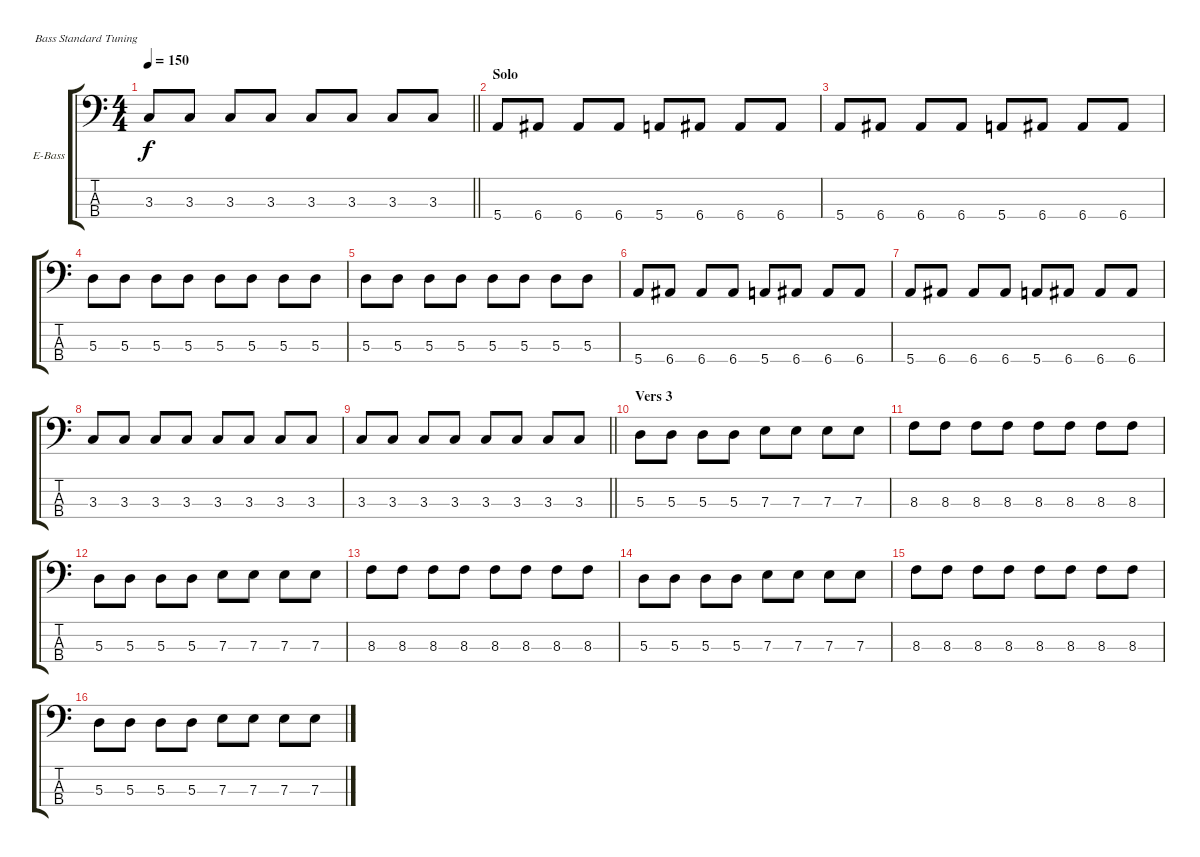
\bracketExtendMode groupsimilarinstruments
\firstSystemTrackNameOrientation horizontal
\otherSystemsTrackNameOrientation horizontal
\track ("bass" "E-Bass") {instrument electricbassfinger}
\staff {score tabs}
\tuning (G2 D2 A1 E1)
\ts (4 4)
\tempo 150
\clef f4
\barLineRight lightlight
\ks c
3.3.8{dy f} 3.3.8 3.3.8 3.3.8 3.3.8 3.3.8 3.3.8 3.3.8 |
\section ("" "Solo")
5.4.8 6.4.8 6.4.8 6.4.8 5.4.8 6.4.8 6.4.8 6.4.8 |
5.4.8 6.4.8 6.4.8 6.4.8 5.4.8 6.4.8 6.4.8 6.4.8 |
5.3.8 5.3.8 5.3.8 5.3.8 5.3.8 5.3.8 5.3.8 5.3.8 |
5.3.8 5.3.8 5.3.8 5.3.8 5.3.8 5.3.8 5.3.8 5.3.8 |
5.4.8 6.4.8 6.4.8 6.4.8 5.4.8 6.4.8 6.4.8 6.4.8 |
5.4.8 6.4.8 6.4.8 6.4.8 5.4.8 6.4.8 6.4.8 6.4.8 |
3.3.8 3.3.8 3.3.8 3.3.8 3.3.8 3.3.8 3.3.8 3.3.8 |
\barLineRight lightlight
3.3.8 3.3.8 3.3.8 3.3.8 3.3.8 3.3.8 3.3.8 3.3.8 |
\section ("" "Vers 3")
5.3.8 5.3.8 5.3.8 5.3.8 7.3.8 7.3.8 7.3.8 7.3.8 |
8.3.8 8.3.8 8.3.8 8.3.8 8.3.8 8.3.8 8.3.8 8.3.8 |
5.3.8 5.3.8 5.3.8 5.3.8 7.3.8 7.3.8 7.3.8 7.3.8 |
8.3.8 8.3.8 8.3.8 8.3.8 8.3.8 8.3.8 8.3.8 8.3.8 |
5.3.8 5.3.8 5.3.8 5.3.8 7.3.8 7.3.8 7.3.8 7.3.8 |
8.3.8 8.3.8 8.3.8 8.3.8 8.3.8 8.3.8 8.3.8 8.3.8 |
5.3.8 5.3.8 5.3.8 5.3.8 7.3.8 7.3.8 7.3.8 7.3.8
